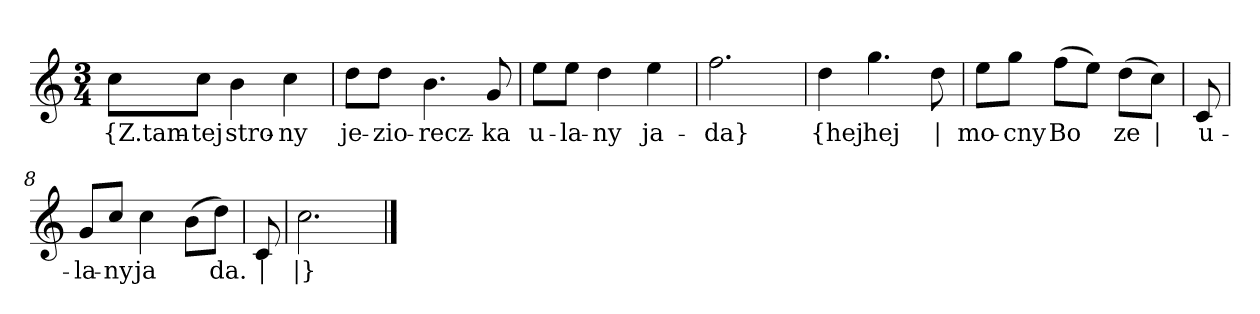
**kern	**text
*part1	*part1
*staff1	*staff1
*clefG2	*
*k[]	*
*C:	*
*M3/4	*
=	=
8cc\L	{Z.tam-
8cc\J	-tej
4b	stro-
4cc	-ny
=2	=2
8dd\L	je-
8dd\J	-zio-
4.b	-recz-
8g	-ka
=3	=3
8ee\L	u-
8ee\J	-la-
4dd	-ny
4ee	ja-
=4	=4
2.ff	-da}
=5y	=5y
4dd	{hej
4.gg	hej
8dd	|
=6	=6
8ee\L	mo-
8gg\J	-cny
(8ff\L	Bo
8ee\J)	--
(8dd\L	-ze
8cc\J)	|
=7y	=7y
8c	u-
=8	=8
8g/L	-la-
8cc/J	-ny
4cc	ja
(8b\L	--
8dd\J)	-da.
=9y	=9y
8c	|
=10	=10
2.cc	|}
==	==
*-	*-
